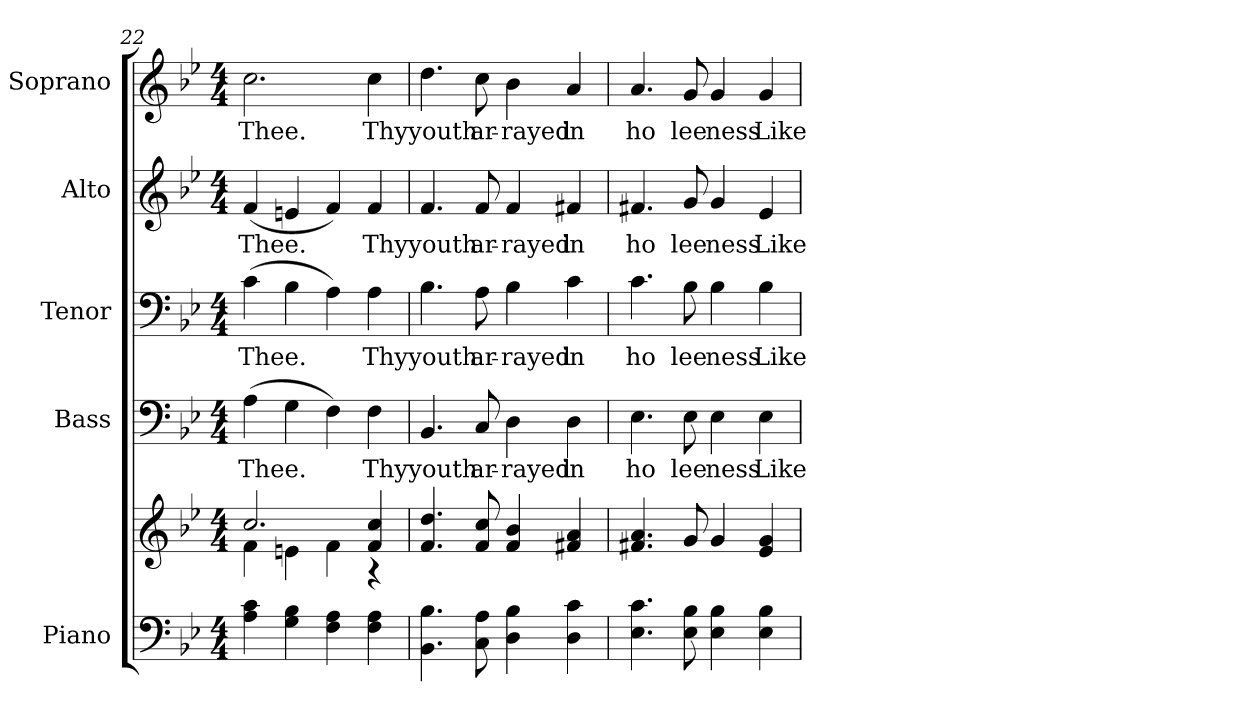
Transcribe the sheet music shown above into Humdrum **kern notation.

**kern	**kern	**kern	**text	**kern	**text	**kern	**text	**kern	**text
*part5	*part5	*part4	*part4	*part3	*part3	*part2	*part2	*part1	*part1
*staff6	*staff5	*staff4	*staff4	*staff3	*staff3	*staff2	*staff2	*staff1	*staff1
*I"Piano	*	*I"Bass	*	*I"Tenor	*	*I"Alto	*	*I"Soprano	*
*I'Pno.	*	*I'B.	*	*I'T.	*	*I'A.	*	*I'S.	*
!!LO:PB:g=z
*clefF4	*clefG2	*clefF4	*	*clefF4	*	*clefG2	*	*clefG2	*
*k[b-e-]	*k[b-e-]	*k[b-e-]	*	*k[b-e-]	*	*k[b-e-]	*	*k[b-e-]	*
*B-:	*B-:	*B-:	*	*B-:	*	*B-:	*	*B-:	*
*M4/4	*M4/4	*M4/4	*	*M4/4	*	*M4/4	*	*M4/4	*
=22	=22	=22	=22	=22	=22	=22	=22	=22	=22
*	*^	*	*	*	*	*	*	*	*
!	!	!	!	!LO:LY:b:color=#000000	!	!	!	!	!	!
!	!	!	!	!	!	!LO:LY:b:color=#000000	!	!	!	!
!	!	!	!	!	!	!	!	!LO:LY:b:color=#000000	!	!
!	!	!	!	!	!	!	!	!	!	!LO:LY:b:color=#000000
4Ai\ 4ci	2.cci/	4fi\	(4Ai\	Thee.	(4ci\	Thee.	(4fi/	Thee.	2.cci\	Thee.
4Gi\ 4B-i	.	4eni\	4Gi\	.	4B-i\	.	4eni/	.	.	.
4Fi\ 4Ai	.	4fi\	4Fi\)	.	4Ai\)	.	4fi/)	.	.	.
!	!	!	!	!LO:LY:b:color=#000000	!	!	!	!	!	!
!	!	!	!	!	!	!LO:LY:b:color=#000000	!	!	!	!
!	!	!	!	!	!	!	!	!LO:LY:b:color=#000000	!	!
!	!	!	!	!	!	!	!	!	!	!LO:LY:b:color=#000000
4Fi\ 4Ai	4fi/ 4cci	4r	4Fi\	Thy	4Ai\	Thy	4fi/	Thy	4cci\	Thy
*	*v	*v	*	*	*	*	*	*	*	*
=23	=23	=23	=23	=23	=23	=23	=23	=23	=23
*	*^	*	*	*	*	*	*	*	*
!	!	!	!	!LO:LY:b:color=#000000	!	!	!	!	!	!
*	*v	*v	*	*	*	*	*	*	*	*
*	*^	*	*	*	*	*	*	*	*
!	!	!	!	!	!	!LO:LY:b:color=#000000	!	!	!	!
*	*v	*v	*	*	*	*	*	*	*	*
*	*^	*	*	*	*	*	*	*	*
!	!	!	!	!	!	!	!	!LO:LY:b:color=#000000	!	!
*	*v	*v	*	*	*	*	*	*	*	*
*	*^	*	*	*	*	*	*	*	*
!	!	!	!	!	!	!	!	!	!	!LO:LY:b:color=#000000
*	*v	*v	*	*	*	*	*	*	*	*
4.BB-i\ 4.B-i	4.fi/ 4.ddi	4.BB-i/	youth	4.B-i\	youth	4.fi/	youth	4.ddi\	youth
!	!	!	!LO:LY:b:color=#000000	!	!	!	!	!	!
!	!	!	!	!	!LO:LY:b:color=#000000	!	!	!	!
!	!	!	!	!	!	!	!LO:LY:b:color=#000000	!	!
!	!	!	!	!	!	!	!	!	!LO:LY:b:color=#000000
8Ci\ 8Ai	8fi/ 8cci	8Ci/	ar-	8Ai\	ar-	8fi/	ar-	8cci\	ar-
!	!	!	!LO:LY:b:color=#000000	!	!	!	!	!	!
!	!	!	!	!	!LO:LY:b:color=#000000	!	!	!	!
!	!	!	!	!	!	!	!LO:LY:b:color=#000000	!	!
!	!	!	!	!	!	!	!	!	!LO:LY:b:color=#000000
4Di\ 4B-i	4fi/ 4b-i	4Di\	-rayed	4B-i\	-rayed	4fi/	-rayed	4b-i\	-rayed
!	!	!	!LO:LY:b:color=#000000	!	!	!	!	!	!
!	!	!	!	!	!LO:LY:b:color=#000000	!	!	!	!
!	!	!	!	!	!	!	!LO:LY:b:color=#000000	!	!
!	!	!	!	!	!	!	!	!	!LO:LY:b:color=#000000
4Di\ 4ci	4f#Xi/ 4ai	4Di\	in	4ci\	in	4f#Xi/	in	4ai/	in
=24	=24	=24	=24	=24	=24	=24	=24	=24	=24
!	!	!	!LO:LY:b:color=#000000	!	!	!	!	!	!
!	!	!	!	!	!LO:LY:b:color=#000000	!	!	!	!
!	!	!	!	!	!	!	!LO:LY:b:color=#000000	!	!
!	!	!	!	!	!	!	!	!	!LO:LY:b:color=#000000
4.E-i\ 4.ci	4.f#Xi/ 4.ai	4.E-i\	ho	4.ci\	ho	4.f#Xi/	ho	4.ai/	ho
!	!	!	!LO:LY:b:color=#000000	!	!	!	!	!	!
!	!	!	!	!	!LO:LY:b:color=#000000	!	!	!	!
!	!	!	!	!	!	!	!LO:LY:b:color=#000000	!	!
!	!	!	!	!	!	!	!	!	!LO:LY:b:color=#000000
8E-i\ 8B-i	8gi/	8E-i\	lee	8B-i\	lee	8gi/	lee	8gi/	lee
!	!	!	!LO:LY:b:color=#000000	!	!	!	!	!	!
!	!	!	!	!	!LO:LY:b:color=#000000	!	!	!	!
!	!	!	!	!	!	!	!LO:LY:b:color=#000000	!	!
!	!	!	!	!	!	!	!	!	!LO:LY:b:color=#000000
4E-i\ 4B-i	4gi/	4E-i\	ness	4B-i\	ness	4gi/	ness	4gi/	ness
!	!	!	!LO:LY:b:color=#000000	!	!	!	!	!	!
!	!	!	!	!	!LO:LY:b:color=#000000	!	!	!	!
!	!	!	!	!	!	!	!LO:LY:b:color=#000000	!	!
!	!	!	!	!	!	!	!	!	!LO:LY:b:color=#000000
4E-i\ 4B-i	4e-i/ 4gi	4E-i\	Like	4B-i\	Like	4e-i/	Like	4gi/	Like
=	=	=	=	=	=	=	=	=	=
*-	*-	*-	*-	*-	*-	*-	*-	*-	*-
